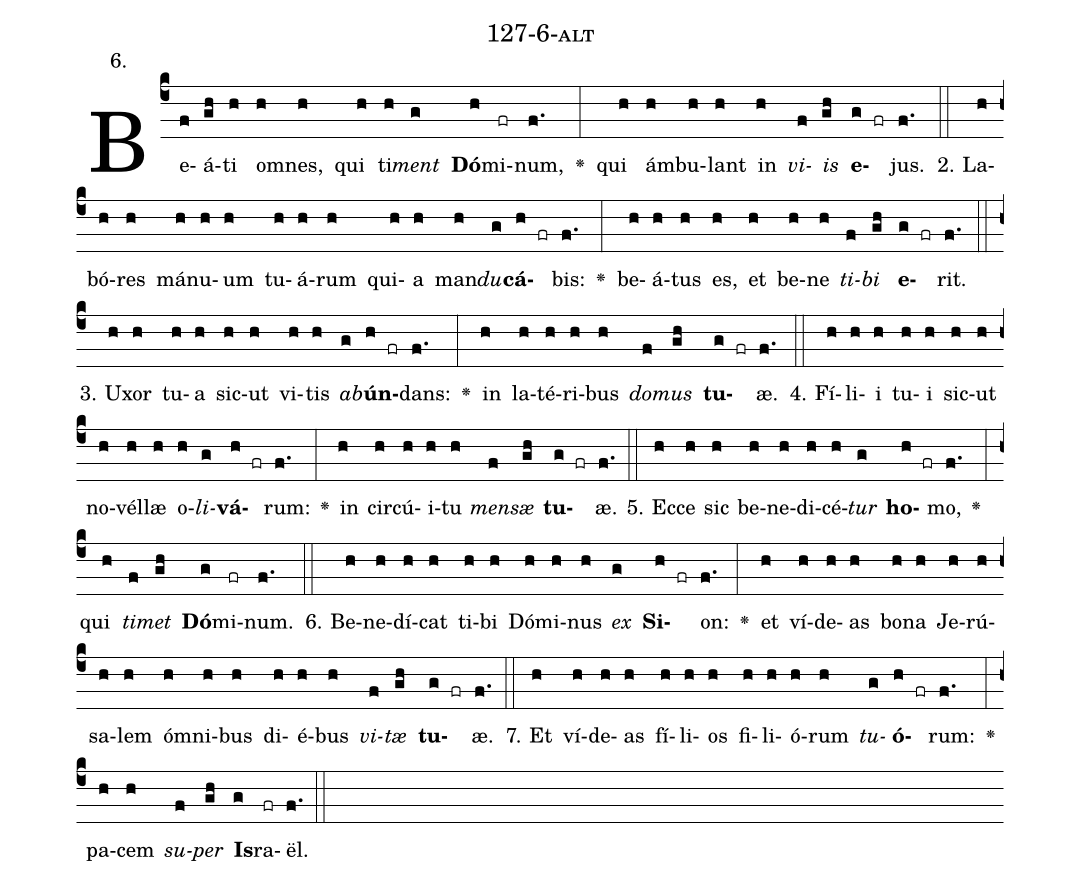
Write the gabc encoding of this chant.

name: 127-6-alt;
annotation: 6.;
%%
(c4)Be(f)á(gh)ti(h) om(h)nes,(h) qui(h) ti(h)<i>ment</i>(g) <b>Dó</b>(h)mi(fr)num,(f.) <v>\greheightstar</v>(:) qui(h) ám(h)bu(h)lant(h) in(h) <i>vi</i>(f)<i>is</i>(gh) <b>e</b>(g fr)jus.(f.) (::)
2. La(h)bó(h)res(h) má(h)nu(h)um(h) tu(h)á(h)rum(h) qui(h)a(h) man(h)<i>du</i>(g)<b>cá</b>(h fr)bis:(f.) <v>\greheightstar</v>(:) be(h)á(h)tus(h) es,(h) et(h) be(h)ne(h) <i>ti</i>(f)<i>bi</i>(gh) <b>e</b>(g fr)rit.(f.) (::)
3. U(h)xor(h) tu(h)a(h) sic(h)ut(h) vi(h)tis(h) <i>ab</i>(g)<b>ún</b>(h fr)dans:(f.) <v>\greheightstar</v>(:) in(h) la(h)té(h)ri(h)bus(h) <i>do</i>(f)<i>mus</i>(gh) <b>tu</b>(g fr)æ.(f.) (::)
4. Fí(h)li(h)i(h) tu(h)i(h) sic(h)ut(h) no(h)vél(h)læ(h) o(h)<i>li</i>(g)<b>vá</b>(h fr)rum:(f.) <v>\greheightstar</v>(:) in(h) cir(h)cú(h)i(h)tu(h) <i>men</i>(f)<i>sæ</i>(gh) <b>tu</b>(g fr)æ.(f.) (::)
5. Ec(h)ce(h) sic(h) be(h)ne(h)di(h)cé(h)<i>tur</i>(g) <b>ho</b>(h fr)mo,(f.) <v>\greheightstar</v>(:) qui(h) <i>ti</i>(f)<i>met</i>(gh) <b>Dó</b>(g)mi(fr)num.(f.) (::)
6. Be(h)ne(h)dí(h)cat(h) ti(h)bi(h) Dó(h)mi(h)nus(h) <i>ex</i>(g) <b>Si</b>(h fr)on:(f.) <v>\greheightstar</v>(:) et(h) ví(h)de(h)as(h) bo(h)na(h) Je(h)rú(h)sa(h)lem(h) óm(h)ni(h)bus(h) di(h)é(h)bus(h) <i>vi</i>(f)<i>tæ</i>(gh) <b>tu</b>(g fr)æ.(f.) (::)
7. Et(h) ví(h)de(h)as(h) fí(h)li(h)os(h) fi(h)li(h)ó(h)rum(h) <i>tu</i>(g)<b>ó</b>(h fr)rum:(f.) <v>\greheightstar</v>(:) pa(h)cem(h) <i>su</i>(f)<i>per</i>(gh) <b>Is</b>(g)ra(fr)ël.(f.) (::)
